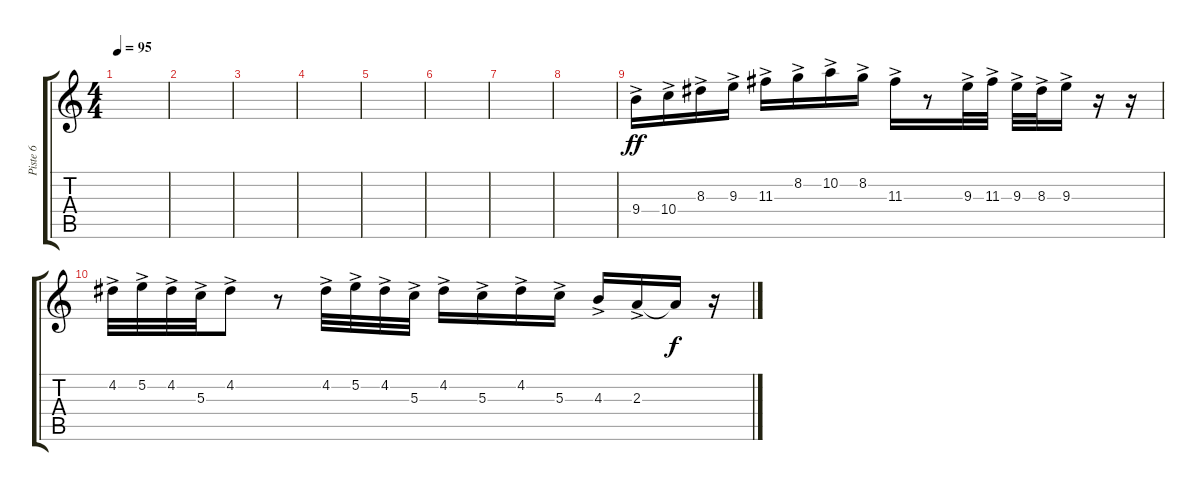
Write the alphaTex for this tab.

\track ("Piste 6" "Piste 6") {instrument drawbarorgan}
\staff {score tabs}
\tuning (E5 B4 G4 D4 A3 E3) {hide}
\ts (4 4)
\tempo 95
\clef g2
\ks c
|
|
|
|
|
|
|
|
9.4{ac}.16{dy ff} 10.4{ac}.16 8.3{ac}.16 9.3{ac}.16 11.3{ac}.16 8.2{ac}.16 10.2{ac}.16 8.2{ac}.16 11.3{ac}.16 r.8 9.3{ac}.32 11.3{ac}.32 9.3{ac}.32 8.3{ac}.32 9.3{ac}.16 r.16 r.16 |
4.2{ac}.32 5.2{ac}.32 4.2{ac}.32 5.3{ac}.32 4.2{ac}.8 r.8 4.2{ac}.32 5.2{ac}.32 4.2{ac}.32 5.3{ac}.32 4.2{ac}.16 5.3{ac}.16 4.2{ac}.16 5.3{ac}.16 4.3{ac}.16 2.3{ac}.16 2.3{t}.16{dy f} r.16
